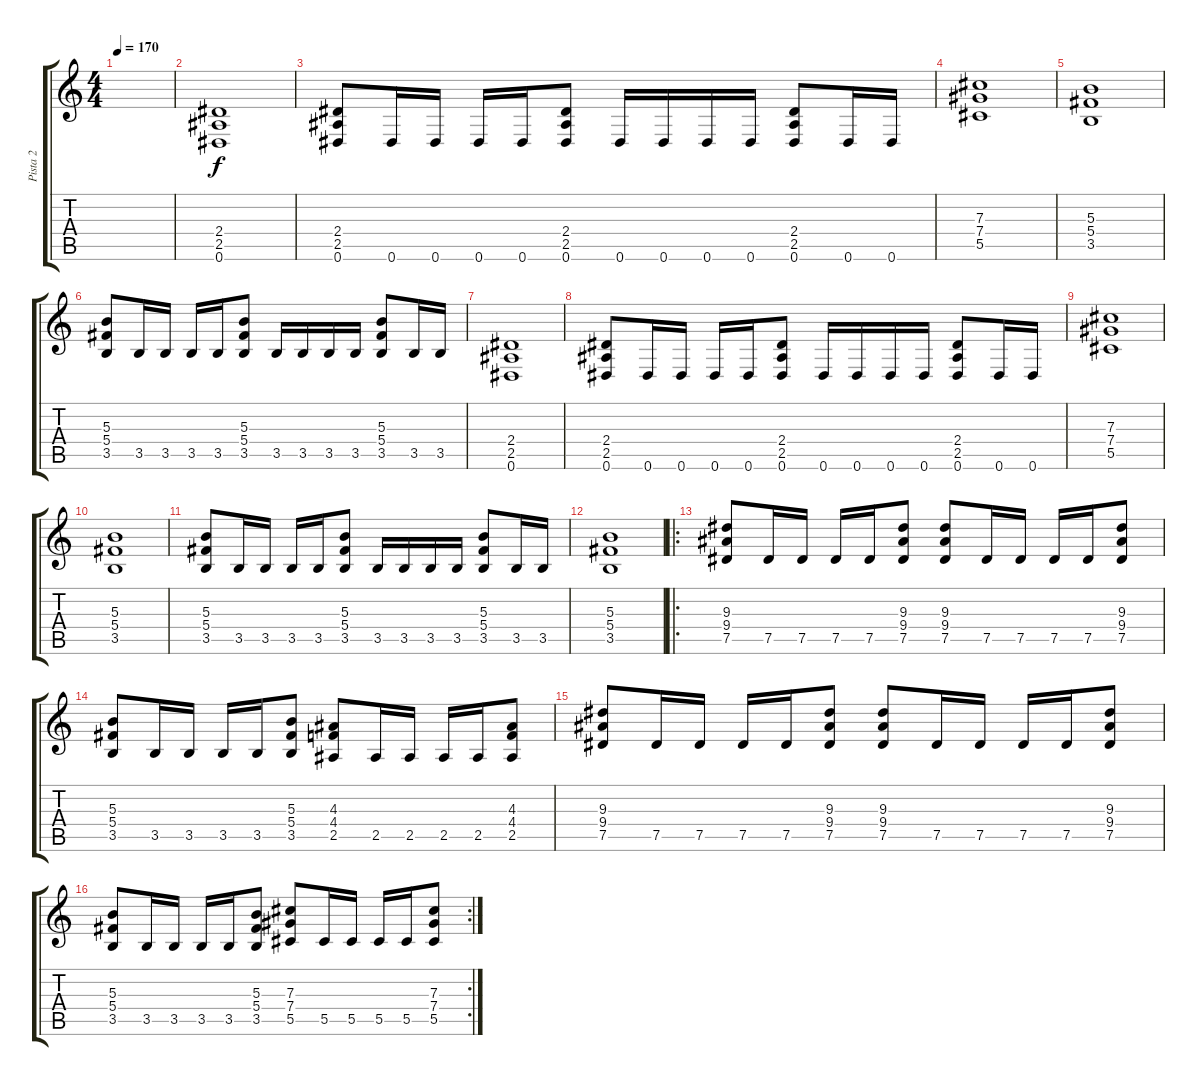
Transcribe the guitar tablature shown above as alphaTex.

\track ("Pista 2" "Pista 2") {instrument distortionguitar}
\staff {score tabs}
\tuning (Eb4 Bb3 Gb3 Db3 Ab2 Eb2) {hide}
\ts (4 4)
\tempo 170
\clef g2
\ks c
|
(2.4 2.5 0.6).1 |
(2.4 2.5 0.6).8 0.6.16 0.6.16 0.6.16 0.6.16 (2.4 2.5 0.6).8 0.6.16 0.6.16 0.6.16 0.6.16 (2.4 2.5 0.6).8 0.6.16 0.6.16 |
(7.3 7.4 5.5).1 |
(5.3 5.4 3.5).1 |
(5.3 5.4 3.5).8 3.5.16 3.5.16 3.5.16 3.5.16 (5.3 5.4 3.5).8 3.5.16 3.5.16 3.5.16 3.5.16 (5.3 5.4 3.5).8 3.5.16 3.5.16 |
(2.4 2.5 0.6).1 |
(2.4 2.5 0.6).8 0.6.16 0.6.16 0.6.16 0.6.16 (2.4 2.5 0.6).8 0.6.16 0.6.16 0.6.16 0.6.16 (2.4 2.5 0.6).8 0.6.16 0.6.16 |
(7.3 7.4 5.5).1 |
(5.3 5.4 3.5).1 |
(5.3 5.4 3.5).8 3.5.16 3.5.16 3.5.16 3.5.16 (5.3 5.4 3.5).8 3.5.16 3.5.16 3.5.16 3.5.16 (5.3 5.4 3.5).8 3.5.16 3.5.16 |
(5.3 5.4 3.5).1 |
\ro
(9.3 9.4 7.5).8 7.5.16 7.5.16 7.5.16 7.5.16 (9.3 9.4 7.5).8 (9.3 9.4 7.5).8 7.5.16 7.5.16 7.5.16 7.5.16 (9.3 9.4 7.5).8 |
(5.3 5.4 3.5).8 3.5.16 3.5.16 3.5.16 3.5.16 (5.3 5.4 3.5).8 (4.3 4.4 2.5).8 2.5.16 2.5.16 2.5.16 2.5.16 (4.3 4.4 2.5).8 |
(9.3 9.4 7.5).8 7.5.16 7.5.16 7.5.16 7.5.16 (9.3 9.4 7.5).8 (9.3 9.4 7.5).8 7.5.16 7.5.16 7.5.16 7.5.16 (9.3 9.4 7.5).8 |
\rc 2
(5.3 5.4 3.5).8 3.5.16 3.5.16 3.5.16 3.5.16 (5.3 5.4 3.5).8 (7.3 7.4 5.5).8 5.5.16 5.5.16 5.5.16 5.5.16 (7.3 7.4 5.5).8
